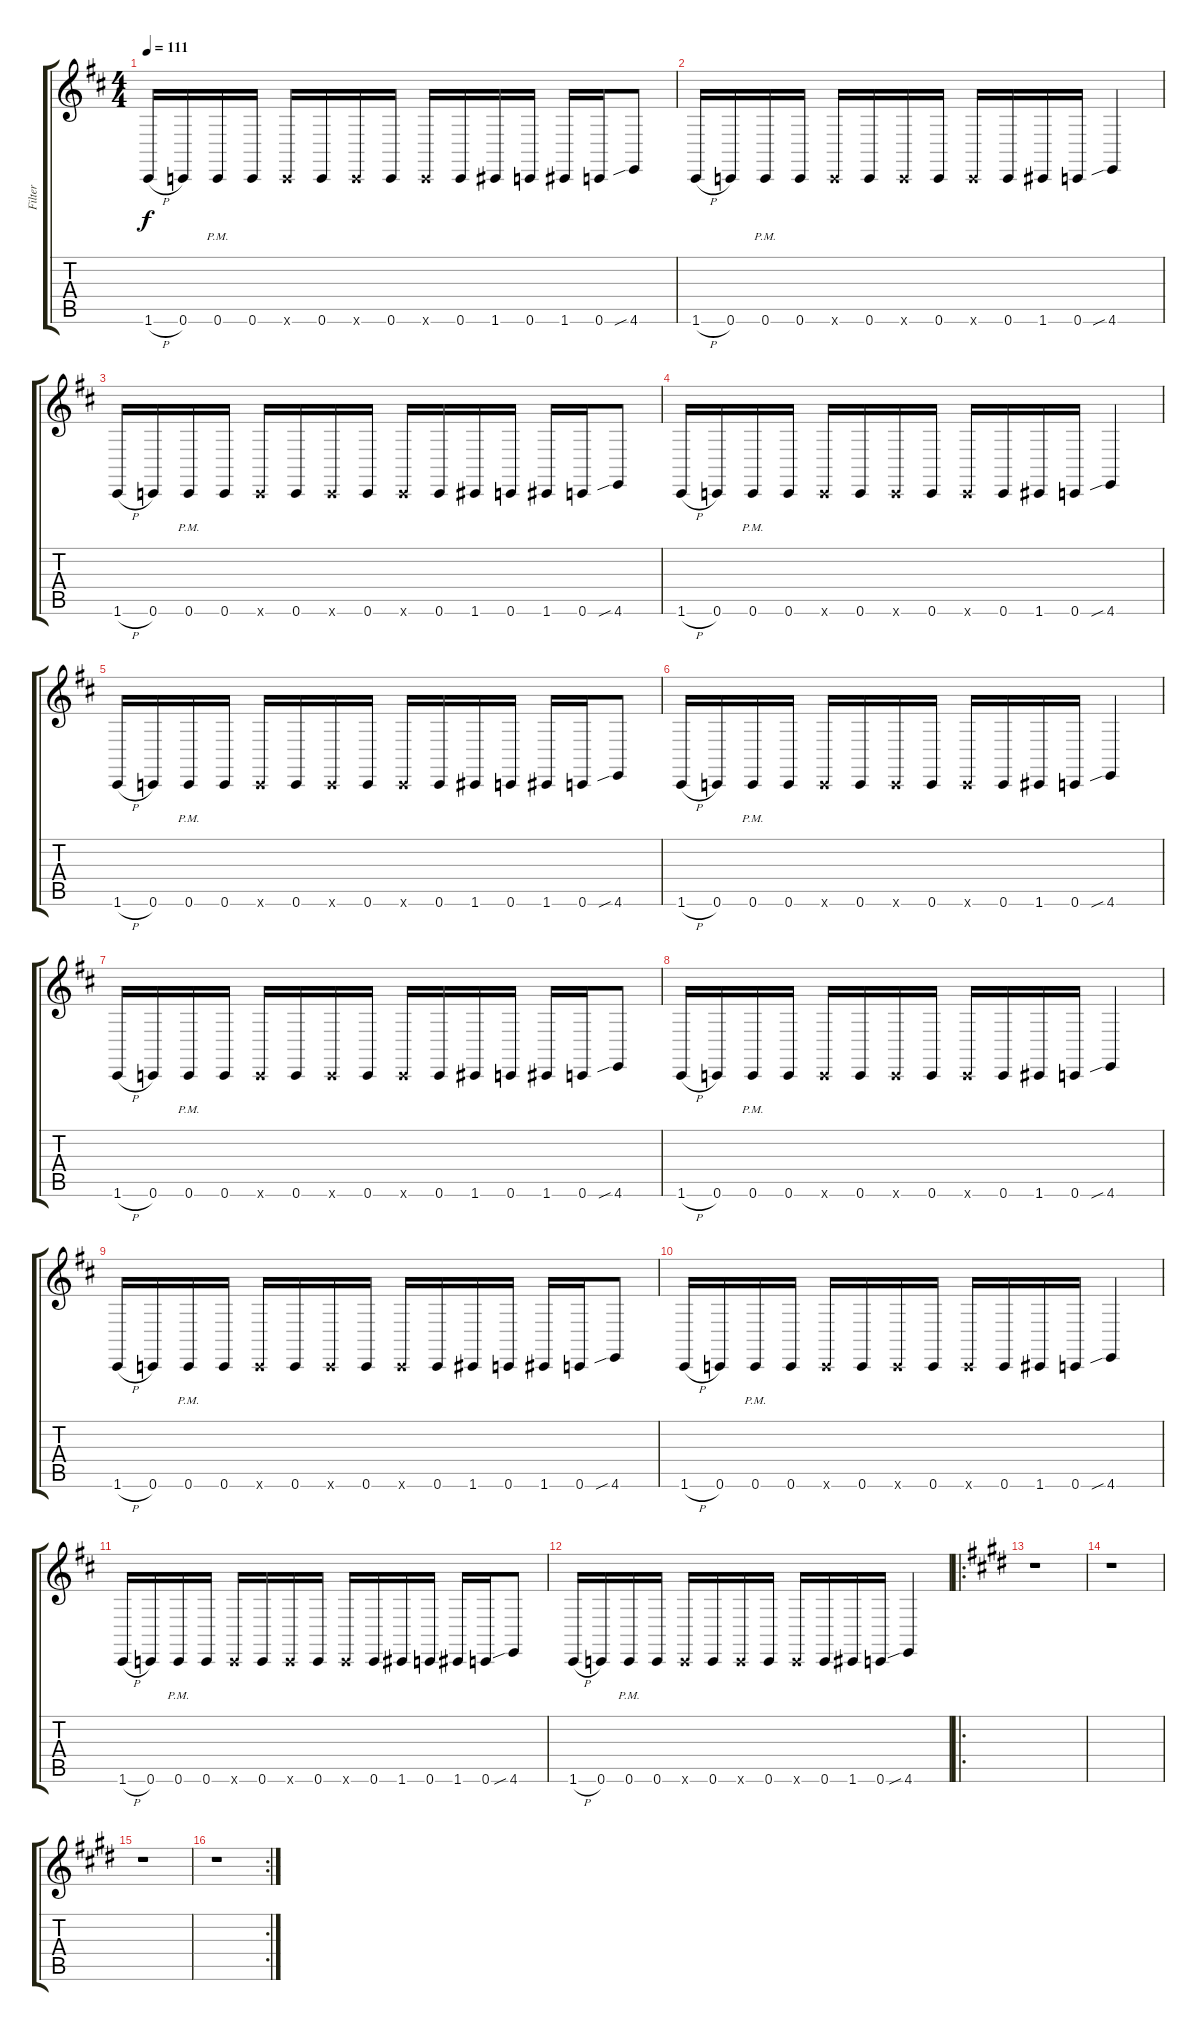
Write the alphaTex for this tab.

\track ("Filter" "Filter") {instrument lead5charang}
\staff {score tabs}
\tuning (D4 A3 F3 C3 G2 C2) {hide}
\ts (4 4)
\tempo 111
\clef g2
\ks d
1.6{h}.16{dy f instrument lead5charang} 0.6.16 0.6{pm}.16 0.6.16 0.6{x}.16 0.6.16 0.6{x}.16 0.6.16 0.6{x}.16 0.6.16 1.6.16 0.6.16 1.6.16 0.6.16 4.6{sib}.8 |
1.6{h}.16 0.6.16 0.6{pm}.16 0.6.16 0.6{x}.16 0.6.16 0.6{x}.16 0.6.16 0.6{x}.16 0.6.16 1.6.16 0.6.16 4.6{sib}.4 |
1.6{h}.16 0.6.16 0.6{pm}.16 0.6.16 0.6{x}.16 0.6.16 0.6{x}.16 0.6.16 0.6{x}.16 0.6.16 1.6.16 0.6.16 1.6.16 0.6.16 4.6{sib}.8 |
1.6{h}.16 0.6.16 0.6{pm}.16 0.6.16 0.6{x}.16 0.6.16 0.6{x}.16 0.6.16 0.6{x}.16 0.6.16 1.6.16 0.6.16 4.6{sib}.4 |
1.6{h}.16 0.6.16 0.6{pm}.16 0.6.16 0.6{x}.16 0.6.16 0.6{x}.16 0.6.16 0.6{x}.16 0.6.16 1.6.16 0.6.16 1.6.16 0.6.16 4.6{sib}.8 |
1.6{h}.16 0.6.16 0.6{pm}.16 0.6.16 0.6{x}.16 0.6.16 0.6{x}.16 0.6.16 0.6{x}.16 0.6.16 1.6.16 0.6.16 4.6{sib}.4 |
1.6{h}.16 0.6.16 0.6{pm}.16 0.6.16 0.6{x}.16 0.6.16 0.6{x}.16 0.6.16 0.6{x}.16 0.6.16 1.6.16 0.6.16 1.6.16 0.6.16 4.6{sib}.8 |
1.6{h}.16 0.6.16 0.6{pm}.16 0.6.16 0.6{x}.16 0.6.16 0.6{x}.16 0.6.16 0.6{x}.16 0.6.16 1.6.16 0.6.16 4.6{sib}.4 |
1.6{h}.16 0.6.16 0.6{pm}.16 0.6.16 0.6{x}.16 0.6.16 0.6{x}.16 0.6.16 0.6{x}.16 0.6.16 1.6.16 0.6.16 1.6.16 0.6.16 4.6{sib}.8 |
1.6{h}.16 0.6.16 0.6{pm}.16 0.6.16 0.6{x}.16 0.6.16 0.6{x}.16 0.6.16 0.6{x}.16 0.6.16 1.6.16 0.6.16 4.6{sib}.4 |
1.6{h}.16 0.6.16 0.6{pm}.16 0.6.16 0.6{x}.16 0.6.16 0.6{x}.16 0.6.16 0.6{x}.16 0.6.16 1.6.16 0.6.16 1.6.16 0.6.16 4.6{sib}.8 |
1.6{h}.16 0.6.16 0.6{pm}.16 0.6.16 0.6{x}.16 0.6.16 0.6{x}.16 0.6.16 0.6{x}.16 0.6.16 1.6.16 0.6.16 4.6{sib}.4 |
\ro
\ks e
r.1 |
\ks c#minor
r.1 |
r.1 |
\rc 2
\ks e
r.1
